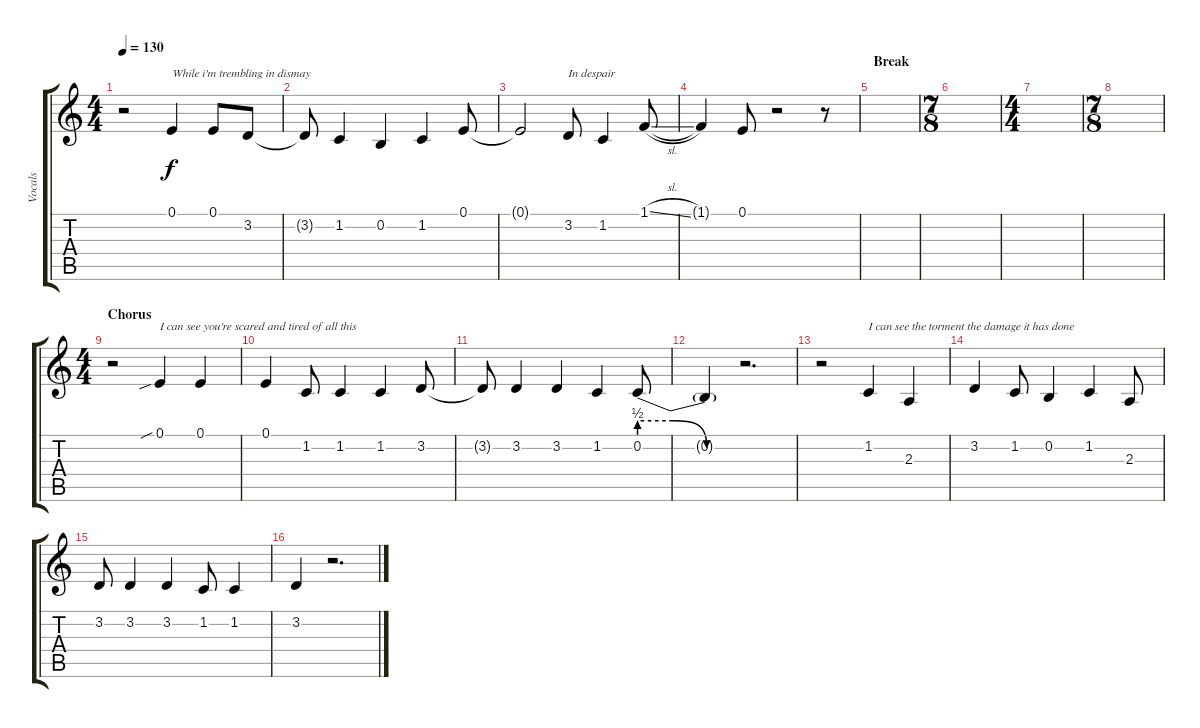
\track ("Vocals" "Vocals") {instrument oboe}
\staff {score tabs}
\tuning (E4 B3 G3 D3 A2 E2) {hide}
\ts (4 4)
\tempo 130
\clef g2
\ks c
r.2{dy f} 0.1.4{txt "While i'm trembling in dismay"} 0.1.8 3.2.8 |
3.2{t}.8 1.2.4 0.2.4 1.2.4 0.1.8 |
0.1{t}.2 3.2.8{txt "In despair"} 1.2.4 1.1{sl}.8 |
1.1{t}.4 0.1.8 r.2 r.8 |
\section ("" "Break")
|
\ts (7 8)
|
\ts (4 4)
|
\ts (7 8)
|
\ts (4 4)
\section ("" "Chorus")
r.2 0.1{sib}.4{txt "I can see you're scared and tired of all this"} 0.1.4 |
0.1.4 1.2.8 1.2.4 1.2.4 3.2.8 |
3.2{t}.8 3.2.4 3.2.4 1.2.4 0.2{be (custom 0 2 20 2 40 0 60 0)}.8 |
0.2{t}.4 r.2{d} |
r.2 1.2.4{txt "I can see the torment the damage it has done"} 2.3.4 |
3.2.4 1.2.8 0.2.4 1.2.4 2.3.8 |
3.2.8 3.2.4 3.2.4 1.2.8 1.2.4 |
3.2.4 r.2{d}
